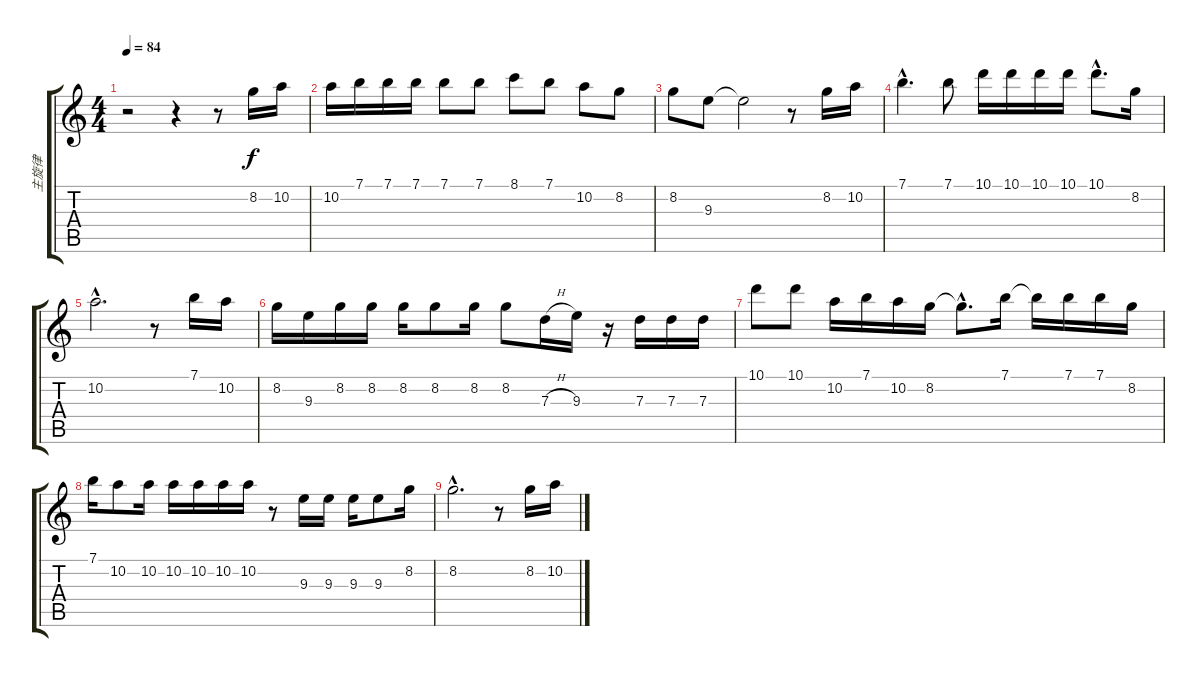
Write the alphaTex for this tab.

\track ("主旋律" "主旋律") {instrument acousticguitarnylon}
\staff {score tabs}
\tuning (E4 B3 G3 D3 A2 E2) {hide}
\ts (4 4)
\tempo 84
\clef g2
\ks c
r.2{dy f instrument acousticguitarnylon} r.4 r.8 8.2.16 10.2.16 |
10.2.16 7.1.16 7.1.16 7.1.16 7.1.8 7.1.8 8.1.8 7.1.8 10.2.8 8.2.8 |
8.2.8 9.3.8 9.3{t}.2 r.8 8.2.16 10.2.16 |
7.1{hac}.4{d} 7.1.8 10.1.16 10.1.16 10.1.16 10.1.16 10.1{hac}.8{d} 8.2.16 |
10.2{hac}.2{d} r.8 7.1.16 10.2.16 |
8.2.16 9.3.16 8.2.16 8.2.16 8.2.16 8.2.8 8.2.16 8.2.8 7.3{h}.16 9.3.16 r.16 7.3.16 7.3.16 7.3.16 |
10.1.8 10.1.8 10.2.16 7.1.16 10.2.16 8.2.16 8.2{hac t}.8{d} 7.1.16 7.1{t}.16 7.1.16 7.1.16 8.2.16 |
7.1.16 10.2.8 10.2.16 10.2.16 10.2.16 10.2.16 10.2.16 r.8 9.3.16 9.3.16 9.3.16 9.3.8 8.2.16 |
8.2{hac}.2{d} r.8 8.2.16 10.2.16
